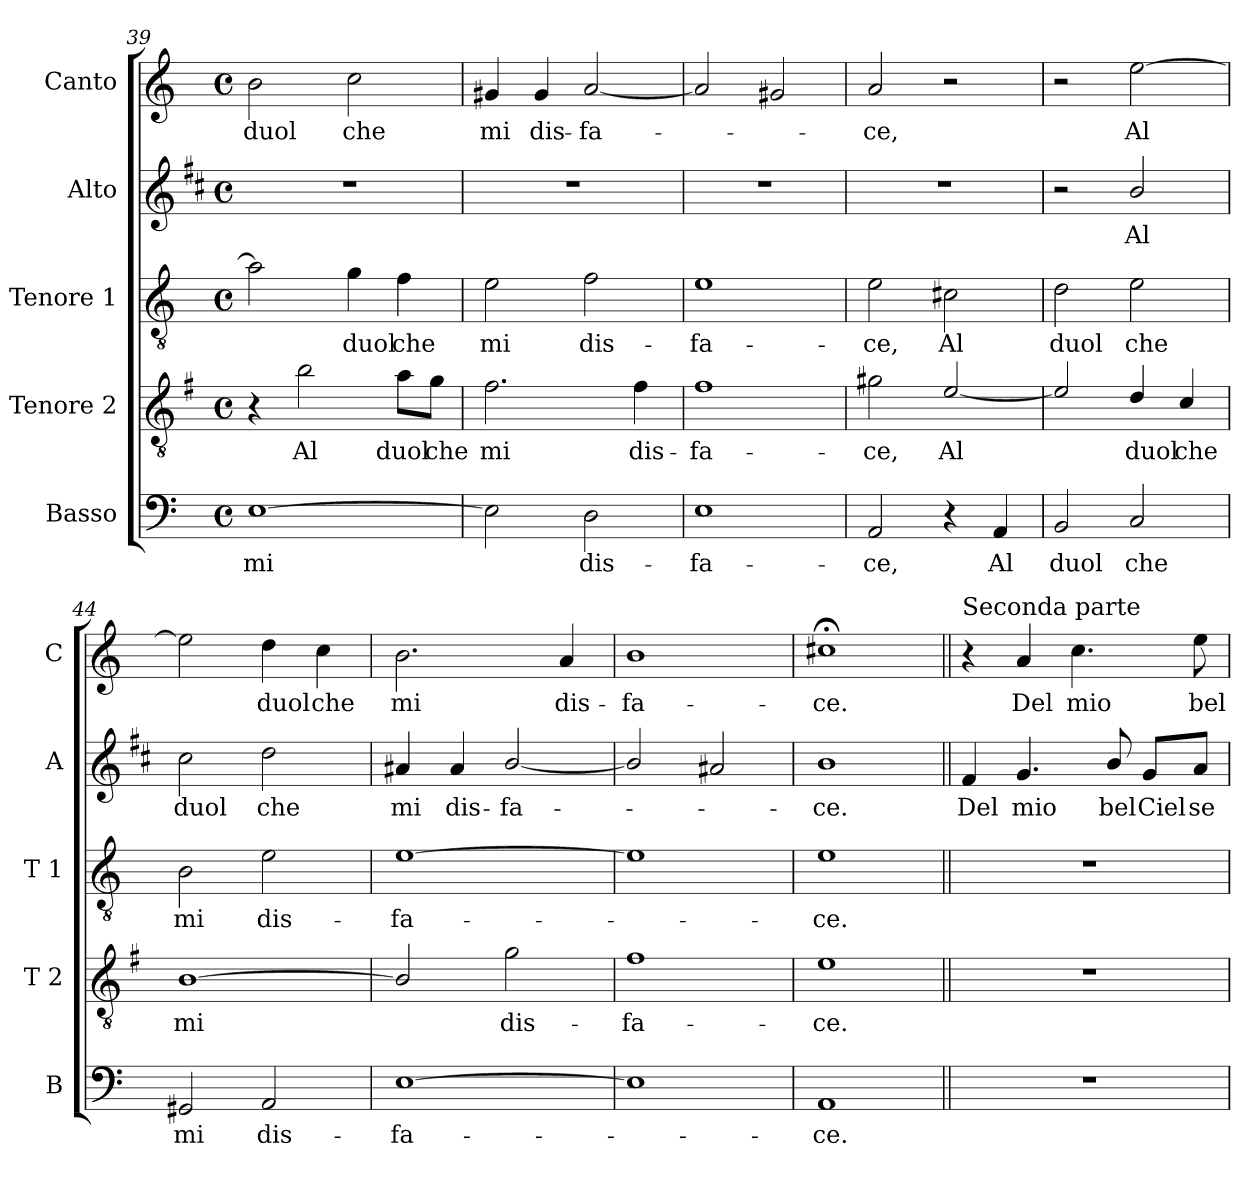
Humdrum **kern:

**kern	**text	**kern	**text	**kern	**text	**kern	**text	**kern	**text
*part5	*part5	*part4	*part4	*part3	*part3	*part2	*part2	*part1	*part1
*staff5	*staff5	*staff4	*staff4	*staff3	*staff3	*staff2	*staff2	*staff1	*staff1
*I"Basso	*	*I"Tenore 2	*	*I"Tenore 1	*	*I"Alto	*	*I"Canto	*
*I'B	*	*I'T 2	*	*I'T 1	*	*I'A	*	*I'C	*
*clefF4	*	*clefGv2	*	*clefGv2	*	*clefG2	*	*clefG2	*
*	*	*ITrd4c7	*	*	*	*ITrd1c2	*	*	*
*k[]	*	*k[]	*	*k[]	*	*k[]	*	*k[]	*
*C:	*	*C:	*	*C:	*	*C:	*	*C:	*
*M4/4	*	*M4/4	*	*M4/4	*	*M4/4	*	*M4/4	*
*met(c)	*	*met(c)	*	*met(c)	*	*met(c)	*	*met(c)	*
=39	=39	=39	=39	=39	=39	=39	=39	=39	=39
!	!LO:LY:b	!	!	!	!	!	!	!	!LO:LY:b
[1E	mi	4r	.	2a\]	.	1r	.	2b\	duol
!	!	!	!LO:LY:b	!	!	!	!	!	!
.	.	2e\	Al	.	.	.	.	.	.
!	!	!	!	!	!LO:LY:b	!	!	!	!LO:LY:b
.	.	.	.	4g\	duol	.	.	2cc\	che
!	!	!	!LO:LY:b	!	!LO:LY:b	!	!	!	!
.	.	8d\L	duol	4f\	che	.	.	.	.
!	!	!	!LO:LY:b	!	!	!	!	!	!
.	.	8c\J	che	.	.	.	.	.	.
=40	=40	=40	=40	=40	=40	=40	=40	=40	=40
!	!	!	!LO:LY:b	!	!LO:LY:b	!	!	!	!LO:LY:b
2E\]	.	2.B\	mi	2e\	mi	1r	.	4g#X/	mi
!	!	!	!	!	!	!	!	!	!LO:LY:b
.	.	.	.	.	.	.	.	4g#/	dis-
!	!LO:LY:b	!	!	!	!LO:LY:b	!	!	!	!LO:LY:b
2D\	dis-	.	.	2f\	dis-	.	.	[2a/	-fa-
!	!	!	!LO:LY:b	!	!	!	!	!	!
.	.	4B\	dis-	.	.	.	.	.	.
=41	=41	=41	=41	=41	=41	=41	=41	=41	=41
!	!LO:LY:b	!	!LO:LY:b	!	!LO:LY:b	!	!	!	!
1E	-fa-	1B	-fa-	1e	-fa-	1r	.	2a/]	.
.	.	.	.	.	.	.	.	2g#X/	.
=42	=42	=42	=42	=42	=42	=42	=42	=42	=42
!	!LO:LY:b	!	!LO:LY:b	!	!LO:LY:b	!	!	!	!LO:LY:b
2AA/	-ce,	2c#X\	-ce,	2e\	-ce,	1r	.	2a/	-ce,
!	!	!	!LO:LY:b	!	!LO:LY:b	!	!	!	!
4r	.	[2A/	Al	2c#X\	Al	.	.	2r	.
!	!LO:LY:b	!	!	!	!	!	!	!	!
4AA/	Al	.	.	.	.	.	.	.	.
=43	=43	=43	=43	=43	=43	=43	=43	=43	=43
!	!LO:LY:b	!	!	!	!LO:LY:b	!	!	!	!
2BB/	duol	2A/]	.	2d\	duol	2r	.	2r	.
!	!LO:LY:b	!	!LO:LY:b	!	!LO:LY:b	!	!LO:LY:b	!	!LO:LY:b
2C/	che	4G/	duol	2e\	che	2a/	Al	[2ee\	Al
!	!	!	!LO:LY:b	!	!	!	!	!	!
.	.	4F/	che	.	.	.	.	.	.
=44	=44	=44	=44	=44	=44	=44	=44	=44	=44
!	!LO:LY:b	!	!LO:LY:b	!	!LO:LY:b	!	!LO:LY:b	!	!
2GG#X/	mi	[1E	mi	2B\	mi	2b\	duol	2ee\]	.
!	!LO:LY:b	!	!	!	!LO:LY:b	!	!LO:LY:b	!	!LO:LY:b
2AA/	dis-	.	.	2e\	dis-	2cc\	che	4dd\	duol
!	!	!	!	!	!	!	!	!	!LO:LY:b
.	.	.	.	.	.	.	.	4cc\	che
!!LO:LB:g=z
=45	=45	=45	=45	=45	=45	=45	=45	=45	=45
!	!LO:LY:b	!	!	!	!LO:LY:b	!	!LO:LY:b	!	!LO:LY:b
[1E	-fa-	2E/]	.	[1e	-fa-	4g#X/	mi	2.b\	mi
!	!	!	!	!	!	!	!LO:LY:b	!	!
.	.	.	.	.	.	4g#/	dis-	.	.
!	!	!	!LO:LY:b	!	!	!	!LO:LY:b	!	!
.	.	2c\	dis-	.	.	[2a/	-fa-	.	.
!	!	!	!	!	!	!	!	!	!LO:LY:b
.	.	.	.	.	.	.	.	4a/	dis-
=46	=46	=46	=46	=46	=46	=46	=46	=46	=46
!	!	!	!LO:LY:b	!	!	!	!	!	!LO:LY:b
1E]	.	1B	-fa-	1e]	.	2a/]	.	1b	-fa-
.	.	.	.	.	.	2g#X/	.	.	.
=47	=47	=47	=47	=47	=47	=47	=47	=47	=47
!	!LO:LY:b	!	!LO:LY:b	!	!LO:LY:b	!	!LO:LY:b	!	!LO:LY:b
1AA	-ce.	1A	-ce.	1e	-ce.	1a	-ce.	1cc#X;<	-ce.
=48||	=48||	=48||	=48||	=48||	=48||	=48||	=48||	=48||	=48||
!	!	!	!	!	!	!	!	!LO:TX:a:t=Seconda parte	!
!	!	!	!	!	!	!	!LO:LY:b	!	!
1r	.	1r	.	1r	.	4e/	Del	4r	.
!	!	!	!	!	!	!	!LO:LY:b	!	!LO:LY:b
.	.	.	.	.	.	4.f/	mio	4a/	Del
!	!	!	!	!	!	!	!	!	!LO:LY:b
.	.	.	.	.	.	.	.	4.cc\	mio
!	!	!	!	!	!	!	!LO:LY:b	!	!
.	.	.	.	.	.	8a/	bel	.	.
!	!	!	!	!	!	!	!LO:LY:b	!	!
.	.	.	.	.	.	8f/L	Ciel	.	.
!	!	!	!	!	!	!	!LO:LY:b	!	!LO:LY:b
.	.	.	.	.	.	8g/J	se-	8ee\	bel
=	=	=	=	=	=	=	=	=	=
*-	*-	*-	*-	*-	*-	*-	*-	*-	*-
